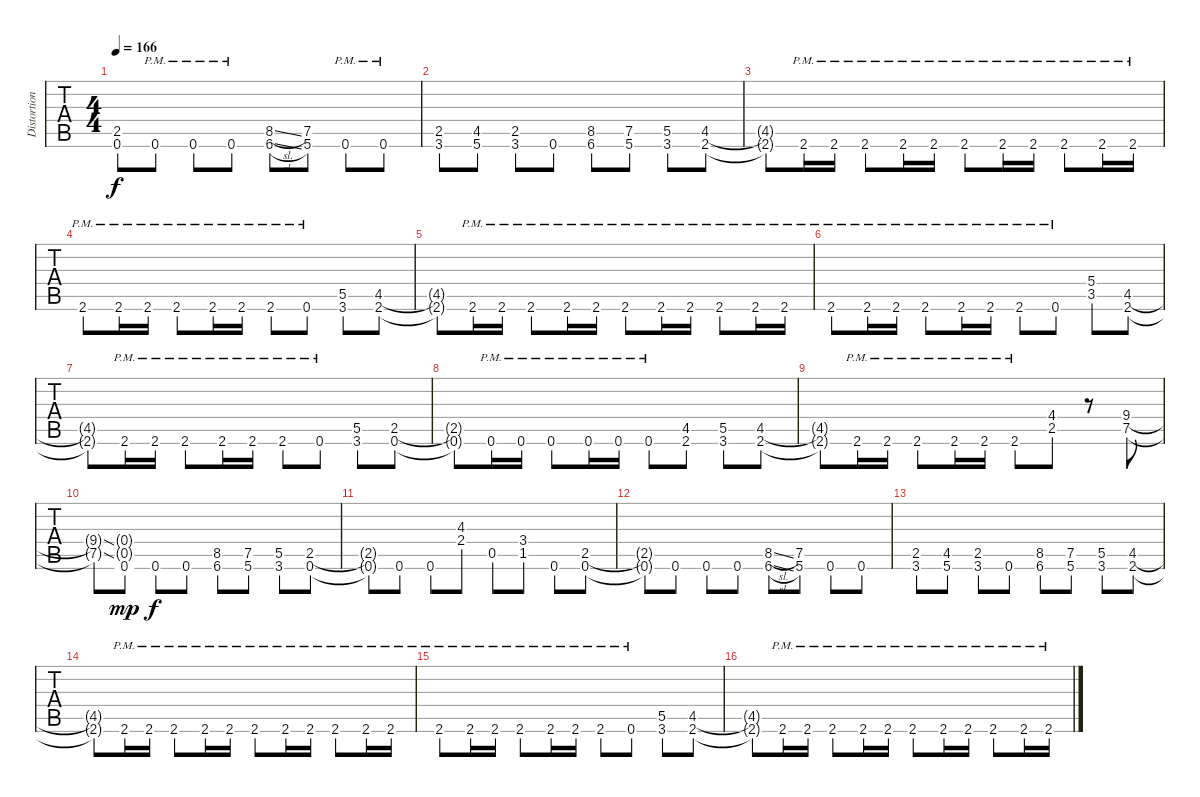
\track ("Distortion Guitar (Poland)" "Distortion") {instrument overdrivenguitar}
\staff {tabs}
\tuning (E4 B3 G3 D3 A2 E2) {hide}
\ts (4 4)
\tempo 166
\clef g2
\ks c
(2.5{t} 0.6{t}).8{dy f} 0.6{pm}.8 0.6{pm}.8 0.6{pm}.8 (8.5{sl} 6.6{sl}).8 (7.5 5.6).8 0.6{pm}.8 0.6{pm}.8 |
(2.5 3.6).8 (4.5 5.6).8 (2.5 3.6).8 0.6.8 (8.5 6.6).8 (7.5 5.6).8 (5.5 3.6).8 (4.5 2.6).8 |
(4.5{t} 2.6{t}).8 2.6{pm}.16 2.6{pm}.16 2.6{pm}.8 2.6{pm}.16 2.6{pm}.16 2.6{pm}.8 2.6{pm}.16 2.6{pm}.16 2.6{pm}.8 2.6{pm}.16 2.6{pm}.16 |
2.6{pm}.8 2.6{pm}.16 2.6{pm}.16 2.6{pm}.8 2.6{pm}.16 2.6{pm}.16 2.6{pm}.8 0.6{pm}.8 (5.5 3.6).8 (4.5 2.6).8 |
(4.5{t} 2.6{t}).8 2.6{pm}.16 2.6{pm}.16 2.6{pm}.8 2.6{pm}.16 2.6{pm}.16 2.6{pm}.8 2.6{pm}.16 2.6{pm}.16 2.6{pm}.8 2.6{pm}.16 2.6{pm}.16 |
2.6{pm}.8 2.6{pm}.16 2.6{pm}.16 2.6{pm}.8 2.6{pm}.16 2.6{pm}.16 2.6{pm}.8 0.6{pm}.8 (5.4 3.5).8 (4.5 2.6).8 |
(4.5{t} 2.6{t}).8 2.6{pm}.16 2.6{pm}.16 2.6{pm}.8 2.6{pm}.16 2.6{pm}.16 2.6{pm}.8 0.6{pm}.8 (5.5 3.6).8 (2.5 0.6).8 |
(2.5{t} 0.6{t}).8 0.6{pm}.16 0.6{pm}.16 0.6{pm}.8 0.6{pm}.16 0.6{pm}.16 0.6{pm}.8 (4.5 2.6).8 (5.5 3.6).8 (4.5 2.6).8 |
(4.5{t} 2.6{t}).8 2.6{pm}.16 2.6{pm}.16 2.6{pm}.8 2.6{pm}.16 2.6{pm}.16 2.6{pm}.8 (4.4 2.5).8 r.8 (9.4 7.5).8 |
(9.4{ss t} 7.5{ss t}).8 (0.4{g} 0.5{g} 0.6).8{dy mp} 0.6.8{dy f} 0.6.8 (8.5 6.6).8 (7.5 5.6).8 (5.5 3.6).8 (2.5 0.6).8 |
(2.5{t} 0.6{t}).8 0.6.8 0.6.8 (4.3 2.4).8 0.5.8 (3.4 1.5).8 0.6.8 (2.5 0.6).8 |
(2.5{t} 0.6{t}).8 0.6.8 0.6.8 0.6.8 (8.5{sl} 6.6{sl}).8 (7.5 5.6).8 0.6.8 0.6.8 |
(2.5 3.6).8 (4.5 5.6).8 (2.5 3.6).8 0.6.8 (8.5 6.6).8 (7.5 5.6).8 (5.5 3.6).8 (4.5 2.6).8 |
(4.5{t} 2.6{t}).8 2.6{pm}.16 2.6{pm}.16 2.6{pm}.8 2.6{pm}.16 2.6{pm}.16 2.6{pm}.8 2.6{pm}.16 2.6{pm}.16 2.6{pm}.8 2.6{pm}.16 2.6{pm}.16 |
2.6{pm}.8 2.6{pm}.16 2.6{pm}.16 2.6{pm}.8 2.6{pm}.16 2.6{pm}.16 2.6{pm}.8 0.6{pm}.8 (5.5 3.6).8 (4.5 2.6).8 |
(4.5{t} 2.6{t}).8 2.6{pm}.16 2.6{pm}.16 2.6{pm}.8 2.6{pm}.16 2.6{pm}.16 2.6{pm}.8 2.6{pm}.16 2.6{pm}.16 2.6{pm}.8 2.6{pm}.16 2.6{pm}.16
